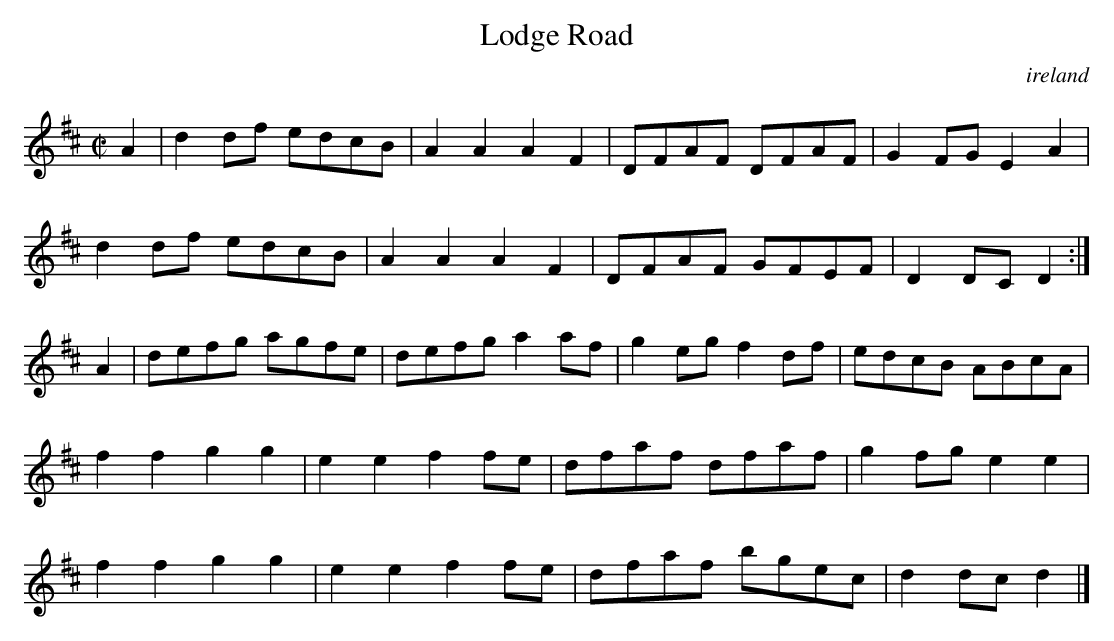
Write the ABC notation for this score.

X:1
T:Lodge Road
O:ireland
M:C|
L:1/8
K:D Major
A2|d2df edcB|A2A2 A2F2|DFAF DFAF|G2FG E2A2|!
d2df edcB|A2A2 A2F2|DFAF GFEF|D2DC D2:|!
A2|defg agfe|defg a2af|g2eg f2df|edcB ABcA|!
f2f2 g2g2|e2e2 f2fe|dfaf dfaf|g2fg e2e2|!
f2f2 g2g2|e2e2 f2fe|dfaf bgec|d2dc d2|]!
